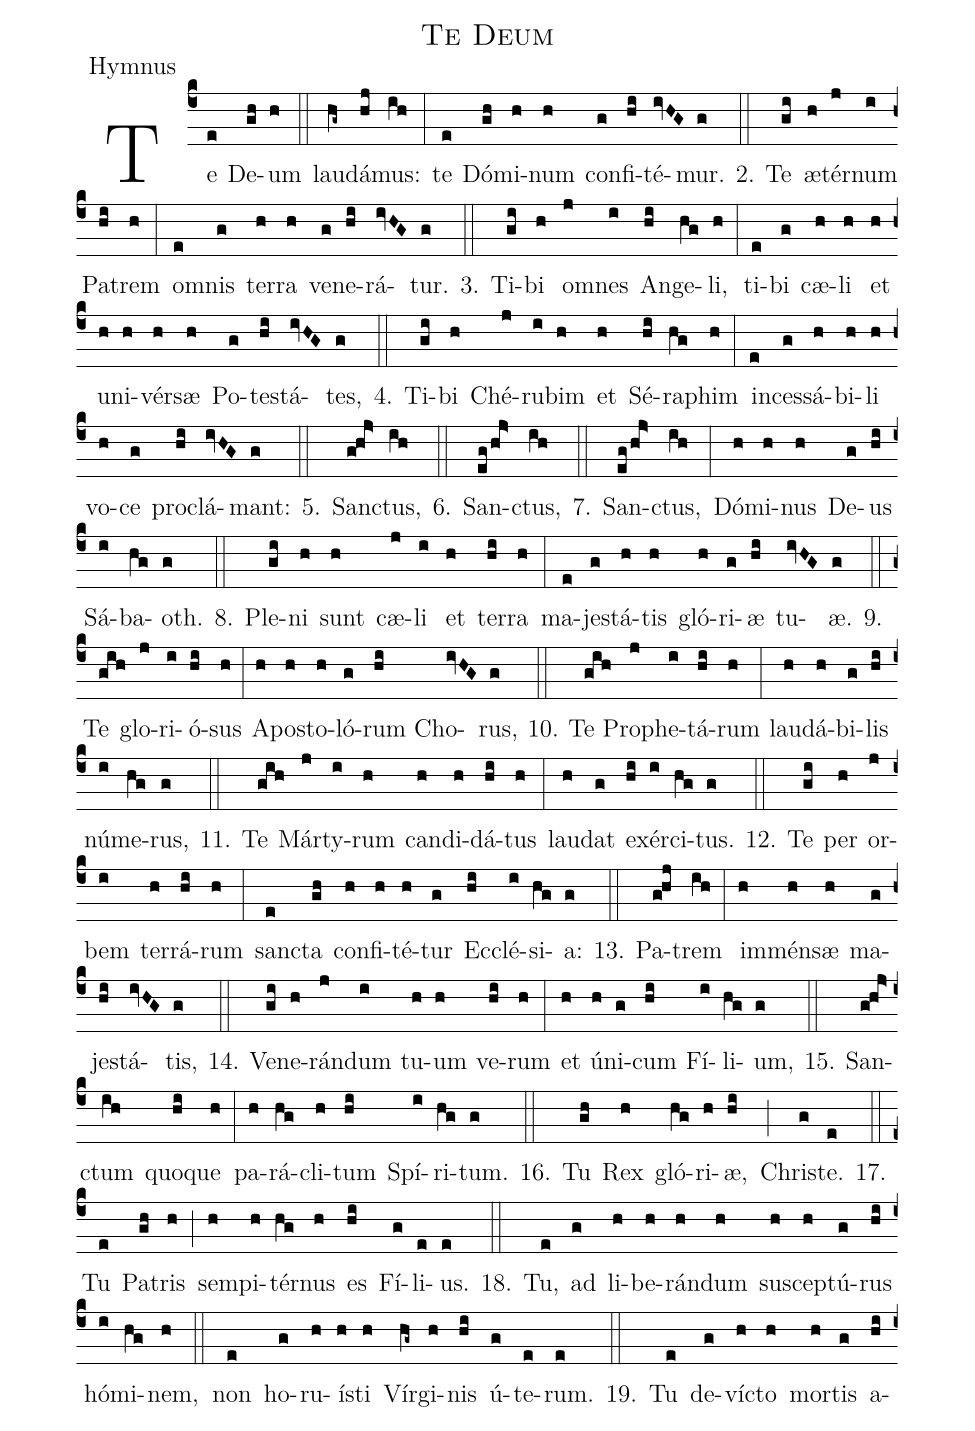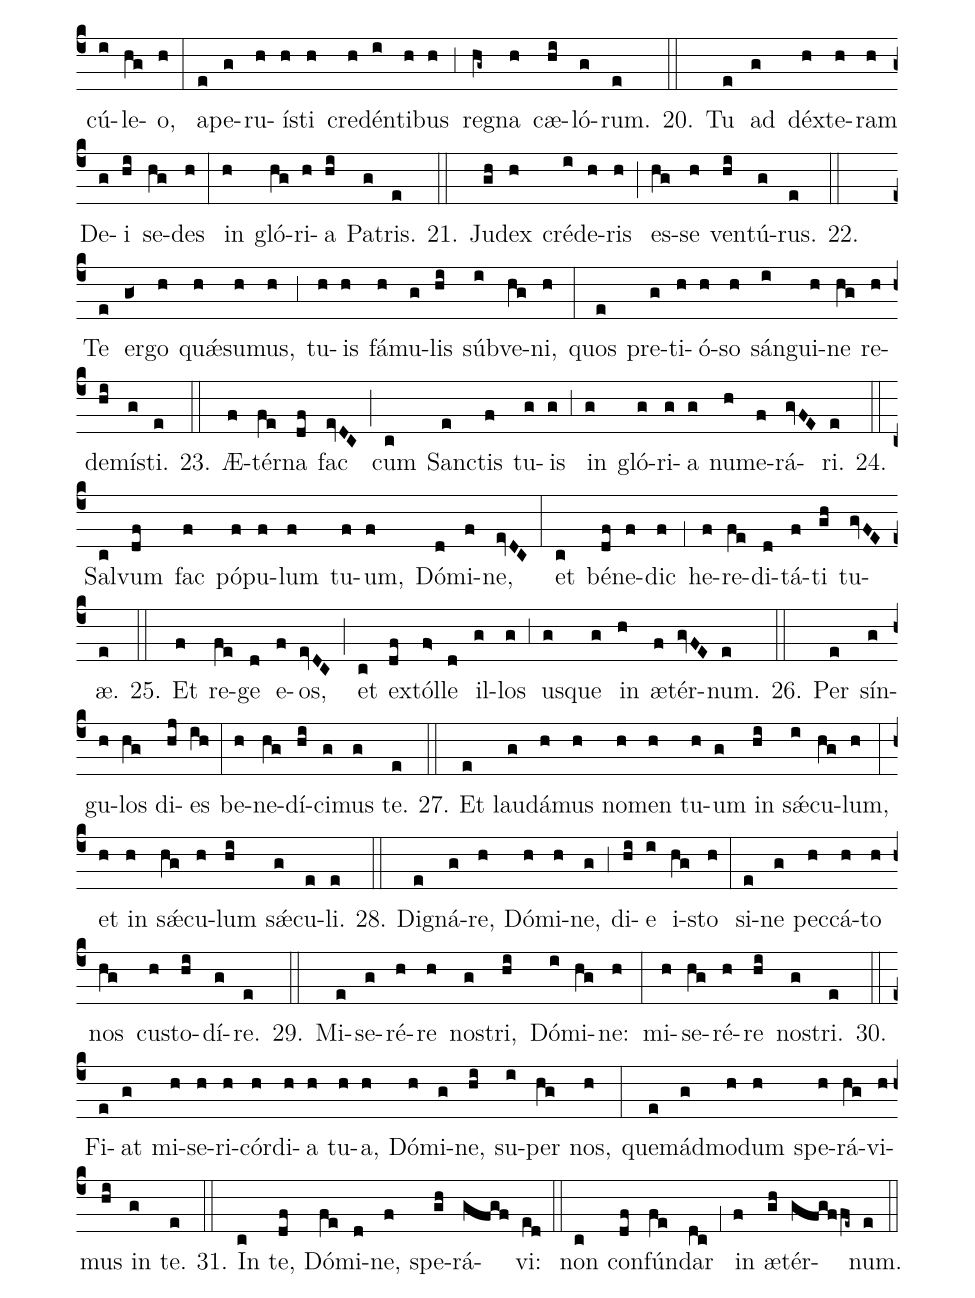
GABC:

name:Te Deum;
office-part:Hymnus;
%%
(c4) Te(e) De(gh)um(h) (::) lau(hg~)dá(hj)mus:(ih) (:) te(e) Dó(gh)mi(h)num(h) con(g)fi(hi)té(ivHG)mur.(g) 2.(::) Te(gi) æ(h)tér(j)num(i) Pa(hi)trem(h) (:) o(e)mnis(g) ter(h)ra(h) ve(g)ne(hi)rá(ivHG)tur.(g) 3.(::) Ti(gi)bi(h) o(j)mnes(i) An(hi)ge(hg)li,(h) (:) ti(e)bi(g) cæ(h)li(h) et(h) u(h)ni(h)vér(h)sæ(h) Po(g)te(hi)stá(ivHG)tes,(g) 4.(::) Ti(gi)bi(h) Ché(j)ru(i)bim(h) et(h) Sé(hi)ra(hg)phim(h) (:) in(e)ces(g)sá(h)bi(h)li(h) vo(h)ce(g) pro(hi)clá(ivHG)mant:(g) 5.(::) San(g!hj>)ctus,(ih) 6.(::) San(eg/hj>)ctus,(ih) 7.(::) San(eg/hj>)ctus,(ih) (:) Dó(h)mi(h)nus(h) De(g)us(hi) Sá(i)ba(hg)oth.(g) 8.(::) Ple(gi)ni(h) sunt(h) cæ(j)li(i) et(h) ter(hi)ra(h) (:) ma(e)je(g)stá(h)tis(h) gló(h)ri(g)æ(hi) tu(ivHG)æ.(g) 9.(::) Te(gih) glo(j)ri(i)ó(hi)sus(h) (:) A(h)po(h)sto(h)ló(g)rum(hi) Cho(ivHG)rus,(g) 10.(::) Te(gih) Pro(j)phe(i)tá(hi)rum(h) (:) lau(h)dá(h)bi(g)lis(hi) nú(i)me(hg)rus,(g) 11.(::) Te(gih) Már(j)ty(i)rum(h) can(h)di(h)dá(hi)tus(h) (:) lau(h)dat(g) ex(hi)ér(i)ci(hg)tus.(g) 12.(::) Te(gi) per(h) or(j)bem(i) ter(h)rá(hi)rum(h) (:) san(e)cta(gh) con(h)fi(h)té(h)tur(g) Ec(hi)clé(i)si(hg)a:(g) 13.(::) Pa(g!hj)trem(ih) (:) im(h)mén(h)sæ(h) ma(g)je(hi)stá(ivHG)tis,(g) 14.(::) Ve(gi)ne(h)rán(j)dum(i) tu(h)um(h) ve(hi)rum(h) (:) et(h) ú(h)ni(g)cum(hi) Fí(i)li(hg)um,(g) 15.(::) San(g!hj>)ctum(ih) quo(hi)que(h) (:) pa(h)rá(hg)cli(h)tum(hi) Spí(i)ri(hg)tum.(g) 16.(::) Tu(gh) Rex(h) gló(hg)ri(h)æ,(hi) (;) Chri(g)ste.(e) 17.(::) Tu(e) Pa(gh)tris(h) (;) sem(h)pi(h)tér(hg)nus(h) es(hi) Fí(g)li(e)us.(e) 18.(::) Tu,(e) ad(g) li(h)be(h)rán(h)dum(h) su(h)scep(h)tú(g)rus(hi) hó(i)mi(hg)nem,(h) (::) non(e) ho(g)ru(h)í(h)sti(h) Vír(hg~)gi(h)nis(hi) ú(g)te(e)rum.(e) 19.(::) Tu(e) de(g)ví(h)cto(h) mor(h)tis(g) a(hi)cú(i)le(hg)o,(h) (:) a(e)pe(g)ru(h)í(h)sti(h) cre(h)dén(i)ti(h)bus(h) (;3) re(hg~)gna(h) cæ(hi)ló(g)rum.(e) 20.(::) Tu(e) ad(g) déx(h)te(h)ram(h) De(g)i(hi) se(hg)des(h) (:) in(h) gló(hg)ri(h)a(hi) Pa(g)tris.(e) 21.(::) Ju(gh)dex(h) cré(i)de(h)ris(h) (;) es(hg)se(h) ven(hi)tú(g)rus.(e) 22.(::) <alt>Hic genuflectitur</alt>() Te(e) er(g<)go(h) qu<sp>'ae</sp>(h)su(h)mus,(h) (;3) tu(h)is(h) fá(h)mu(g)lis(hi) súb(i)ve(hg)ni,(h) (:) quos(e) pre(g)ti(h)ó(h)so(h) sán(i)gui(h)ne(hg) re(h)de(hi)mí(g)sti.(e) 23.(::) Æ(f)tér(fe)na(df) fac(evDC) (;) cum(c) San(e)ctis(f) tu(g)is(g) (;3) in(g) gló(g)ri(g)a(g) nu(h)me(f)rá(gvFE)ri.(e) 24.(::) Sal(c)vum(df) fac(f) pó(f)pu(f)lum(f) tu(f)um,(f) Dó(d)mi(f)ne,(evDC) (:) et(c) bé(df)ne(f)dic(f) (;1) he(f)re(fe)di(d)tá(f)ti(gh) tu(gvFE)æ.(e) 25.(::) Et(f) re(fe)ge(d) e(f)os,(evDC) (;) et(c) ex(df)tól(f>)le(d) il(g)los(g) (;3) us(g)que(g) in(h) æ(f)tér(gvFE)num.(e) 26.(::) Per(e) sín(g)gu(h)los(hg) di(hj)es(ih) (:) be(h)ne(hg)dí(hi)ci(g)mus(g) te.(e) 27.(::) Et(e) lau(g)dá(h)mus(h) no(h)men(h) tu(h)um(g) in(hi) s<sp>'ae</sp>(i)cu(hg)lum,(h) (:) et(h) in(h) s<sp>'ae</sp>(hg)cu(h)lum(hi) s<sp>'ae</sp>(g)cu(e)li.(e) 28.(::) Di(e)gná(g)re,(h) Dó(h)mi(h)ne,(g) (;3) di(hi)e(i) i(hg)sto(h) (:) si(e)ne(g) pec(h)cá(h)to(h) nos(hg) cu(h)sto(hi)dí(g)re.(e) 29.(::) Mi(e)se(g)ré(h)re(h) no(g)stri,(hi) Dó(i)mi(hg)ne:(h) (:) mi(h)se(hg)ré(h)re(hi) no(g)stri.(e) 30.(::) Fi(e)at(g) mi(h)se(h)ri(h)cór(h)di(h)a(h) tu(h)a,(h) Dó(h)mi(g)ne,(hi) su(i)per(hg) nos,(h) (:) que(e)mád(g)mo(h)dum(h) spe(h)rá(hg)vi(h)mus(hi) in(g) te.(e) 31.(::) In(c) te,(df) Dó(fe)mi(d)ne,(f) spe(gh)rá(gfgf)vi:(ed) (::) non(c) con(df)fún(fe)dar(dc) (;1) in(f) æ(gh)tér(gfgffe~)num.(e) (::)
